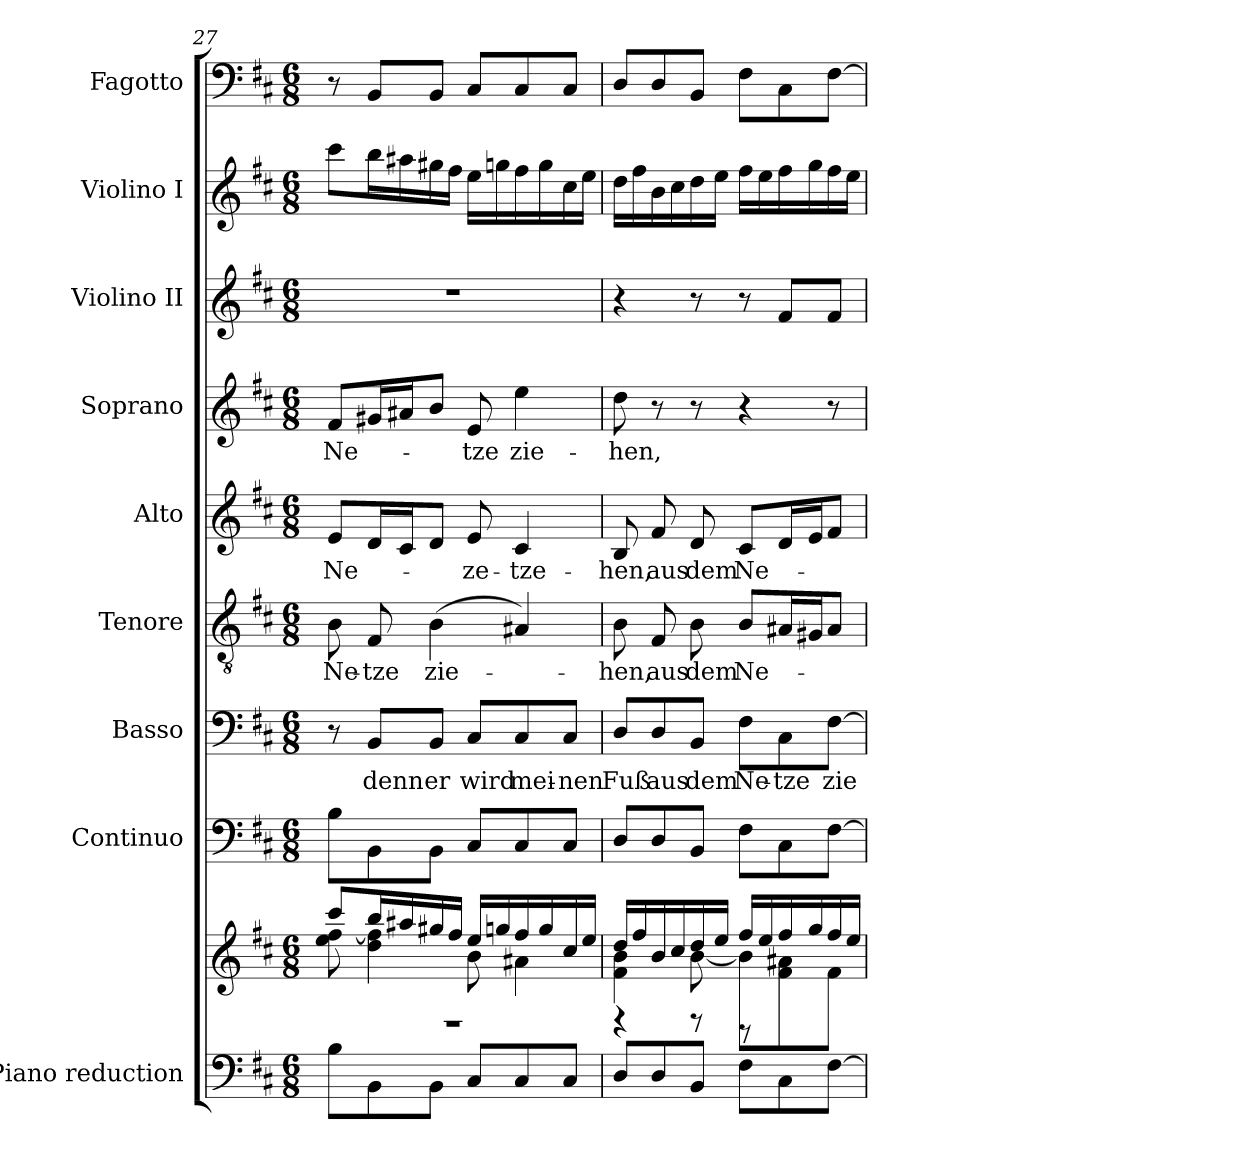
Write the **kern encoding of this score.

**kern	**kern	**kern	**kern	**text	**kern	**text	**kern	**text	**kern	**text	**kern	**kern	**kern
*part9	*part9	*part8	*part7	*part7	*part6	*part6	*part5	*part5	*part4	*part4	*part3	*part2	*part1
*staff10	*staff9	*staff8	*staff7	*staff7	*staff6	*staff6	*staff5	*staff5	*staff4	*staff4	*staff3	*staff2	*staff1
*I"Piano reduction	*	*I"Continuo	*I"Basso	*	*I"Tenore	*	*I"Alto	*	*I"Soprano	*	*I"Violino II	*I"Violino I	*I"Fagotto
*I'Pno	*	*	*	*	*	*	*	*	*	*	*I'Vln	*I'Vln	*
*clefF4	*clefG2	*clefF4	*clefF4	*	*clefGv2	*	*clefG2	*	*clefG2	*	*clefG2	*clefG2	*clefF4
*k[f#c#]	*k[f#c#]	*k[f#c#]	*k[f#c#]	*	*k[f#c#]	*	*k[f#c#]	*	*k[f#c#]	*	*k[f#c#]	*k[f#c#]	*k[f#c#]
*M6/8	*M6/8	*M6/8	*M6/8	*	*M6/8	*	*M6/8	*	*M6/8	*	*M6/8	*M6/8	*M6/8
=27	=27	=27	=27	=27	=27	=27	=27	=27	=27	=27	=27	=27	=27
*	*^	*	*	*	*	*	*	*	*	*	*	*	*
*	*	*^	*	*	*	*	*	*	*	*	*	*	*	*
!	!	!	!	!	!	!	!	!LO:LY:b	!	!LO:LY:b	!	!LO:LY:b	!	!	!
8B\L	8ccc#/L	8ee!\ [8ff#!\	2.rD	8B\L	8r	.	8B\	Ne-	8e/L	Ne-	8f#/L	Ne-	2.r	8ccc#\L	8r
!	!	!	!	!	!	!LO:LY:b	!	!LO:LY:b	!	!	!	!	!	!	!
8BB\	16bb/L	4dd!\ 4ff#!\]	.	8BB\	8BB/L	denn	8F#/	-tze	16d/L	.	16g#X/L	.	.	16bb\L	8BB/L
.	16aa#X/	.	.	.	.	.	.	.	16c#/J	.	16a#X/J	.	.	16aa#X\	.
!	!	!	!	!	!	!LO:LY:b	!	!LO:LY:b	!	!	!	!	!	!	!
8BB\J	16gg#X/	.	.	8BB\J	8BB/J	er	(>4B\	zie-	8d/J	.	8b/J	.	.	16gg#X\	8BB/J
.	16ff#/JJ	.	.	.	.	.	.	.	.	.	.	.	.	16ff#\JJ	.
!	!	!	!	!	!	!LO:LY:b	!	!	!	!LO:LY:b	!	!LO:LY:b	!	!	!
8C#/L	16ee/LL	8b!\	.	8C#/L	8C#/L	wird	.	.	8e/	-ze-	8e/	-tze	.	16ee\LL	8C#/L
.	16ggn/	.	.	.	.	.	.	.	.	.	.	.	.	16ggn\	.
!	!	!	!	!	!	!LO:LY:b	!	!	!	!LO:LY:b	!	!LO:LY:b	!	!	!
8C#/	16ff#/	4a#X!\	.	8C#/	8C#/	mei-	4A#X/)	.	4c#/	-tze-	4ee\	zie-	.	16ff#\	8C#/
.	16gg/	.	.	.	.	.	.	.	.	.	.	.	.	16gg\	.
!	!	!	!	!	!	!LO:LY:b	!	!	!	!	!	!	!	!	!
8C#/J	16cc#/	.	.	8C#/J	8C#/J	nen	.	.	.	.	.	.	.	16cc#\	8C#/J
.	16ee/JJ	.	.	.	.	.	.	.	.	.	.	.	.	16ee\JJ	.
=28	=28	=28	=28	=28	=28	=28	=28	=28	=28	=28	=28	=28	=28	=28	=28
!	!	!	!	!	!	!LO:LY:b	!	!LO:LY:b	!	!LO:LY:b	!	!LO:LY:b	!	!	!
8D/L	16dd/LL	4f#!\ 4b!\	4rD	8D/L	8D/L	Fuß	8B\	hen,	8B/	-hen,	8dd\	-hen,	4r	16dd\LL	8D/L
.	16ff#/	.	.	.	.	.	.	.	.	.	.	.	.	16ff#\	.
!	!	!	!	!	!	!LO:LY:b	!	!LO:LY:b	!	!LO:LY:b	!	!	!	!	!
8D/	16b/	.	.	8D/	8D/	aus	8F#/	aus	8f#/	aus	8r	.	.	16b\	8D/
.	16cc#/	.	.	.	.	.	.	.	.	.	.	.	.	16cc#\	.
!	!	!	!	!	!	!LO:LY:b	!	!LO:LY:b	!	!LO:LY:b	!	!	!	!	!
8BB/J	16dd/	[8b!\	8rD	8BB/J	8BB/J	dem	8B\	dem	8d/	dem	8r	.	8r	16dd\	8BB/J
.	16ee/JJ	.	.	.	.	.	.	.	.	.	.	.	.	16ee\JJ	.
!	!	!	!	!	!	!LO:LY:b	!	!LO:LY:b	!	!LO:LY:b	!	!	!	!	!
8F#\L	16ff#/LL	8b!\L]	8rBB	8F#\L	8F#\L	Ne-	8B/L	Ne-	8c#/L	Ne-	4r	.	8r	16ff#\LL	8F#\L
.	16ee/	.	.	.	.	.	.	.	.	.	.	.	.	16ee\	.
!	!	!	!	!	!	!LO:LY:b	!	!	!	!	!	!	!	!	!
8C#\	16ff#/	8f#\ 8a#X!\	4ryy	8C#\	8C#\	-tze	16A#X/L	.	16d/L	.	.	.	8f#/L	16ff#\	8C#\
.	16gg/	.	.	.	.	.	16G#X/J	.	16e/J	.	.	.	.	16gg\	.
!	!	!	!	!	!	!LO:LY:b	!	!	!	!	!	!	!	!	!
[8F#\J	16ff#/	8f#\J	.	[8F#\J	[8F#\J	zie-	8A#/J	.	8f#/J	.	8r	.	8f#/J	16ff#\	[8F#\J
.	16ee/JJ	.	.	.	.	.	.	.	.	.	.	.	.	16ee\JJ	.
*	*v	*v	*v	*	*	*	*	*	*	*	*	*	*	*	*
=	=	=	=	=	=	=	=	=	=	=	=	=	=
*-	*-	*-	*-	*-	*-	*-	*-	*-	*-	*-	*-	*-	*-
